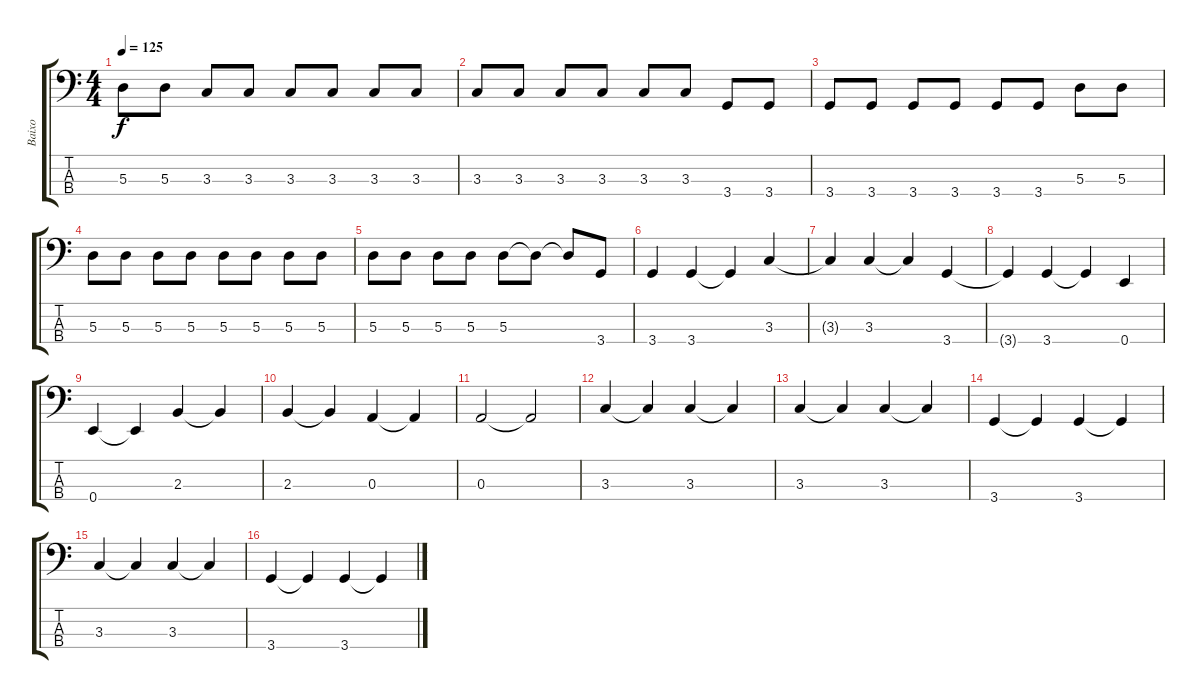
\track ("Baixo" "Baixo") {instrument electricbassfinger}
\staff {score tabs}
\tuning (G2 D2 A1 E1) {hide}
\ts (4 4)
\tempo 125
\clef f4
\ks c
5.3.8{dy f} 5.3.8 3.3.8 3.3.8 3.3.8 3.3.8 3.3.8 3.3.8 |
3.3.8 3.3.8 3.3.8 3.3.8 3.3.8 3.3.8 3.4.8 3.4.8 |
3.4.8 3.4.8 3.4.8 3.4.8 3.4.8 3.4.8 5.3.8 5.3.8 |
5.3.8 5.3.8 5.3.8 5.3.8 5.3.8 5.3.8 5.3.8 5.3.8 |
5.3.8 5.3.8 5.3.8 5.3.8 5.3.8 5.3{t}.8 5.3{t}.8 3.4.8 |
3.4.4 3.4.4 3.4{t}.4 3.3.4 |
3.3{t}.4 3.3.4 3.3{t}.4 3.4.4 |
3.4{t}.4 3.4.4 3.4{t}.4 0.4.4 |
0.4.4 0.4{t}.4 2.3.4 2.3{t}.4 |
2.3.4 2.3{t}.4 0.3.4 0.3{t}.4 |
0.3.2 0.3{t}.2 |
3.3.4 3.3{t}.4 3.3.4 3.3{t}.4 |
3.3.4 3.3{t}.4 3.3.4 3.3{t}.4 |
3.4.4 3.4{t}.4 3.4.4 3.4{t}.4 |
3.3.4 3.3{t}.4 3.3.4 3.3{t}.4 |
3.4.4 3.4{t}.4 3.4.4 3.4{t}.4
